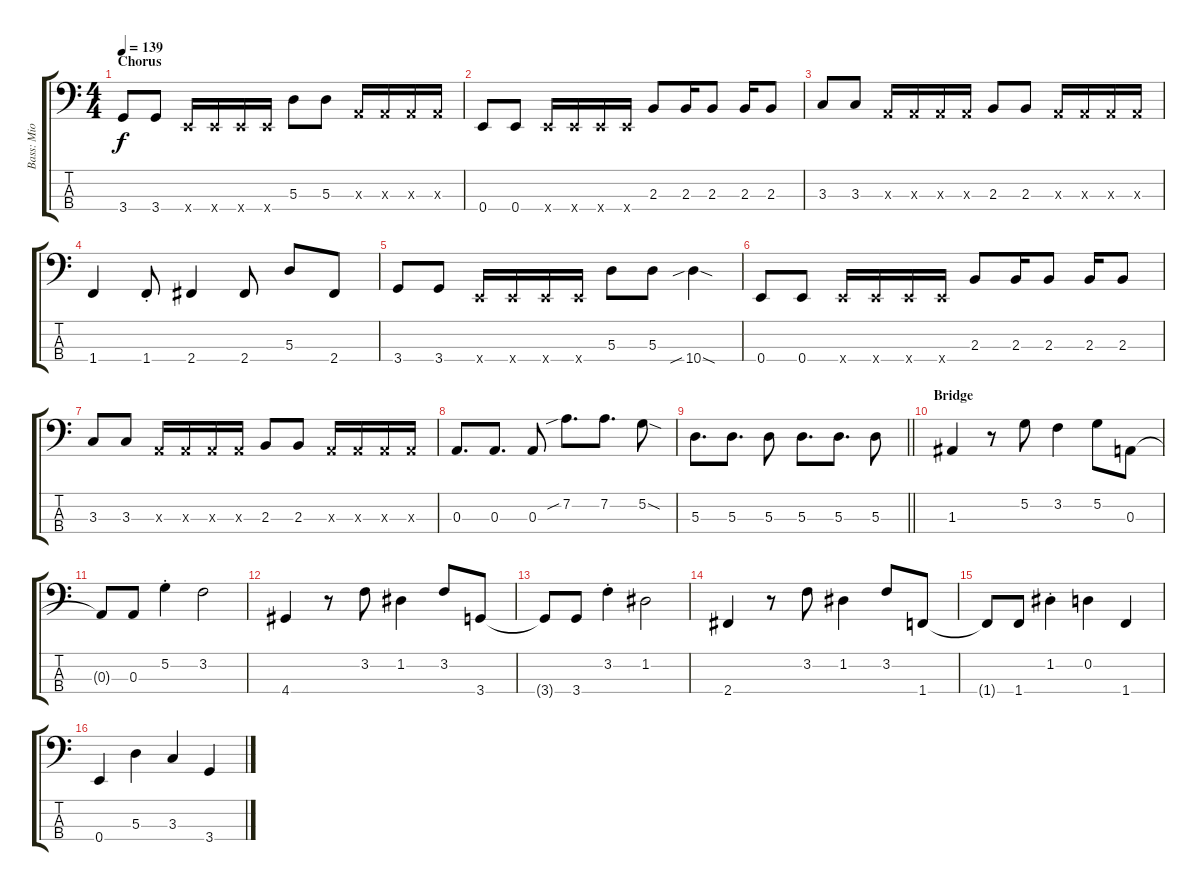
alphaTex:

\track ("Bass: Mio Akiyama" "Bass: Mio ") {instrument electricbassfinger}
\staff {score tabs}
\tuning (G2 D2 A1 E1) {hide}
\ts (4 4)
\section ("" "Chorus")
\tempo 139
\clef f4
\ks c
3.4.8{dy f} 3.4.8 0.4{x}.16 0.4{x}.16 0.4{x}.16 0.4{x}.16 5.3.8 5.3.8 0.3{x}.16 0.3{x}.16 0.3{x}.16 0.3{x}.16 |
0.4.8 0.4.8 0.4{x}.16 0.4{x}.16 0.4{x}.16 0.4{x}.16 2.3.8 2.3.16 2.3.8 2.3.16 2.3.8 |
3.3.8 3.3.8 0.3{x}.16 0.3{x}.16 0.3{x}.16 0.3{x}.16 2.3.8 2.3.8 0.3{x}.16 0.3{x}.16 0.3{x}.16 0.3{x}.16 |
1.4.4 1.4{st}.8 2.4.4 2.4.8 5.3.8 2.4.8 |
3.4.8 3.4.8 0.4{x}.16 0.4{x}.16 0.4{x}.16 0.4{x}.16 5.3.8 5.3.8 10.4{sib sod}.4 |
0.4.8 0.4.8 0.4{x}.16 0.4{x}.16 0.4{x}.16 0.4{x}.16 2.3.8 2.3.16 2.3.8 2.3.16 2.3.8 |
3.3.8 3.3.8 0.3{x}.16 0.3{x}.16 0.3{x}.16 0.3{x}.16 2.3.8 2.3.8 0.3{x}.16 0.3{x}.16 0.3{x}.16 0.3{x}.16 |
0.3.8{d} 0.3.8{d} 0.3.8 7.2{sib}.8{d} 7.2.8{d} 5.2{sod}.8 |
\barLineRight lightlight
5.3.8{d} 5.3.8{d} 5.3.8 5.3.8{d} 5.3.8{d} 5.3.8 |
\section ("" "Bridge")
1.3.4 r.8 5.2.8 3.2.4 5.2.8 0.3.8 |
0.3{t}.8 0.3.8 5.2{st}.4 3.2.2 |
4.4.4 r.8 3.2.8 1.2.4 3.2.8 3.4.8 |
3.4{t}.8 3.4.8 3.2{st}.4 1.2.2 |
2.4.4 r.8 3.2.8 1.2.4 3.2.8 1.4.8 |
1.4{t}.8 1.4.8 1.2{st}.4 0.2.4 1.4.4 |
0.4.4 5.3.4 3.3.4 3.4.4
